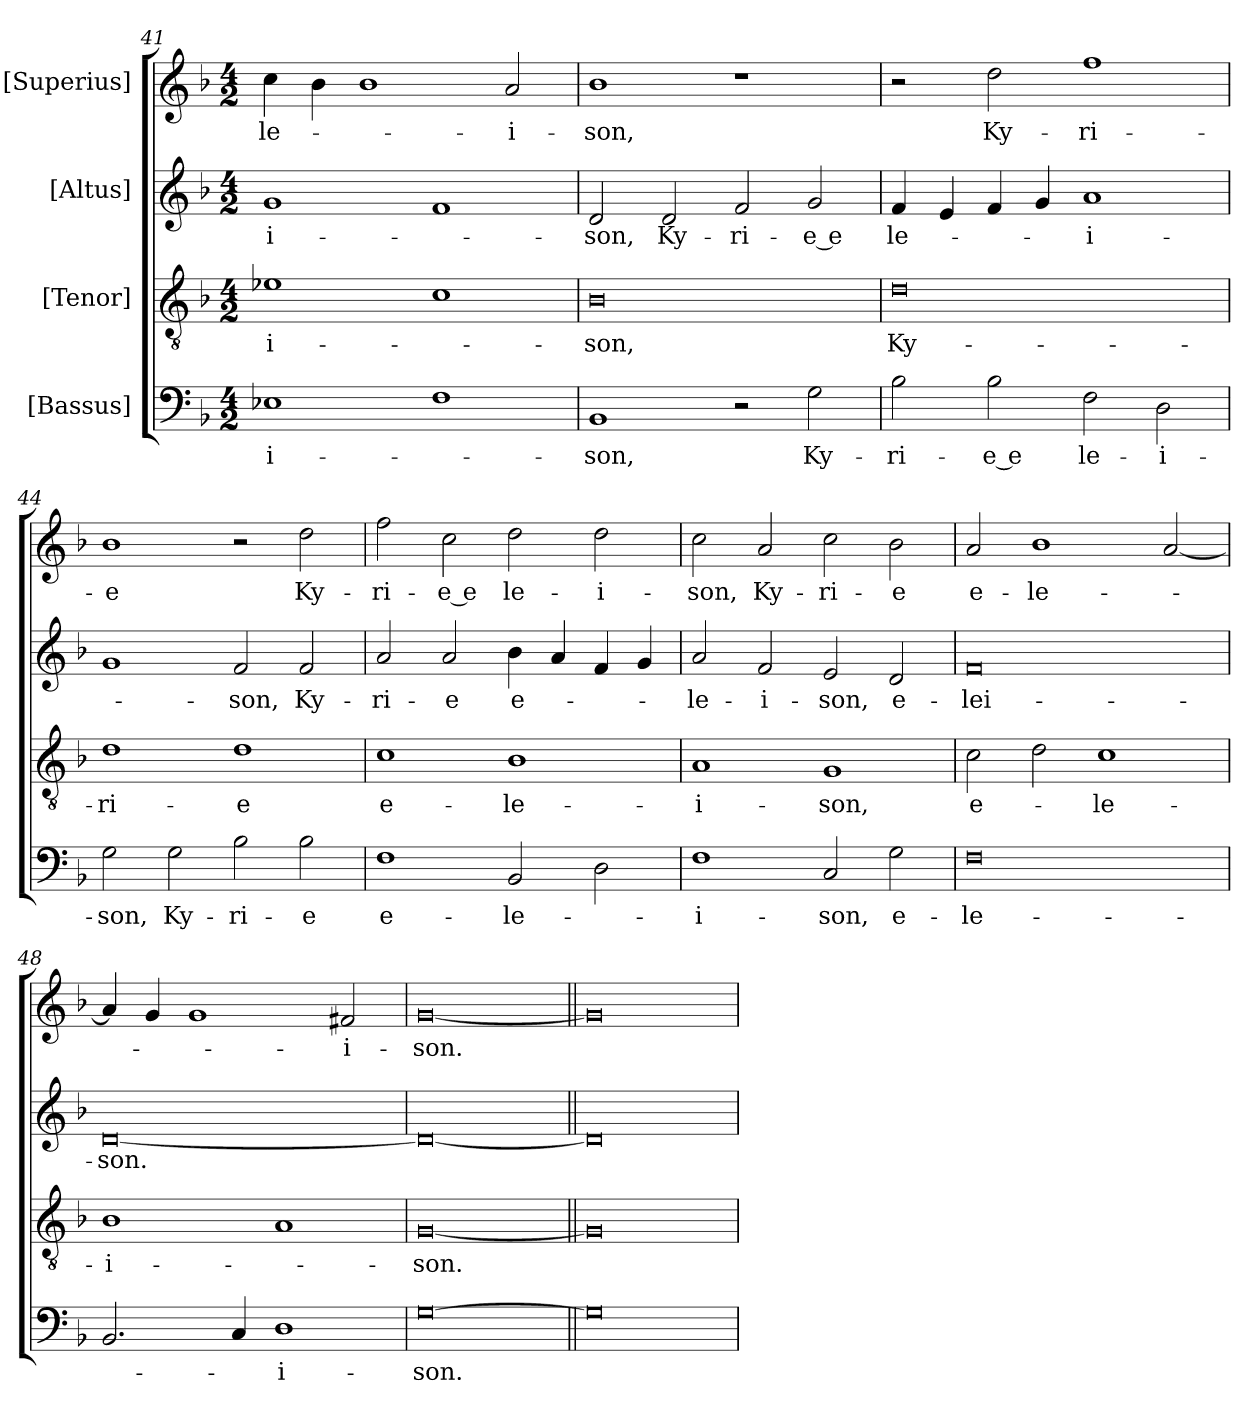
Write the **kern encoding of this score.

**kern	**text	**kern	**text	**kern	**text	**kern	**text
*part4	*part4	*part3	*part3	*part2	*part2	*part1	*part1
*staff4	*staff4	*staff3	*staff3	*staff2	*staff2	*staff1	*staff1
*I"[Bassus]	*	*I"[Tenor]	*	*I"[Altus]	*	*I"[Superius]	*
*clefF4	*	*clefGv2	*	*clefG2	*	*clefG2	*
*k[b-]	*	*k[b-]	*	*k[b-]	*	*k[b-]	*
*M4/2	*	*M4/2	*	*M4/2	*	*M4/2	*
=41	=41	=41	=41	=41	=41	=41	=41
1E-X\	-i-	1e-X\	-i-	1g/	-i-	4cc\	-le-
.	.	.	.	.	.	4b-\	.
.	.	.	.	.	.	1b-\	.
1F\	.	1c\	.	1f/	.	.	.
.	.	.	.	.	.	2a/	-i-
=42	=42	=42	=42	=42	=42	=42	=42
1BB-/	-son,	0B-\	-son,	2d/	-son,	1b-\	-son,
.	.	.	.	2d/	Ky-	.	.
2r	.	.	.	2f/	-ri-	1r	.
2G\	Ky-	.	.	2g/	-e e	.	.
=43	=43	=43	=43	=43	=43	=43	=43
2B-\	-ri-	0d\	Ky-	4f/	-le-	2r	.
.	.	.	.	4e/	.	.	.
2B-\	-e e	.	.	4f/	.	2dd\	Ky-
.	.	.	.	4g/	.	.	.
2F\	-le-	.	.	1a/	-i-	1ff\	-ri-
2D\	-i-	.	.	.	.	.	.
=44	=44	=44	=44	=44	=44	=44	=44
2G\	-son,	1d\	-ri-	1g/	.	1b-\	-e
2G\	Ky-	.	.	.	.	.	.
2B-\	-ri-	1d\	-e	2f/	-son,	2r	.
2B-\	-e	.	.	2f/	Ky-	2dd\	Ky-
=45	=45	=45	=45	=45	=45	=45	=45
1F\	e-	1c\	e-	2a/	-ri-	2ff\	-ri-
.	.	.	.	2a/	-e	2cc\	-e e
2BB-/	-le-	1B-\	-le-	4b-\	e-	2dd\	-le-
.	.	.	.	4a/	.	.	.
2D\	.	.	.	4f/	.	2dd\	-i-
.	.	.	.	4g/	.	.	.
=46	=46	=46	=46	=46	=46	=46	=46
1F\	-i-	1A/	-i-	2a/	-le-	2cc\	-son,
.	.	.	.	2f/	-i-	2a/	Ky-
2C/	-son,	1G/	-son,	2e/	-son,	2cc\	-ri-
2G\	e-	.	.	2d/	e-	2b-\	-e
=47	=47	=47	=47	=47	=47	=47	=47
0F\	-le-	2c\	e-	0f/	-lei-	2a/	e-
.	.	2d\	.	.	.	1b-\	-le-
.	.	1c\	-le-	.	.	.	.
.	.	.	.	.	.	[2a/	.
=48	=48	=48	=48	=48	=48	=48	=48
2.BB-/	.	1B-\	-i-	[0d/	-son.	4a/]	.
.	.	.	.	.	.	4g/	.
.	.	.	.	.	.	1g/	.
4C/	.	.	.	.	.	.	.
1D\	-i-	1A/	.	.	.	.	.
.	.	.	.	.	.	2f#X/	-i-
=49	=49	=49	=49	=49	=49	=49	=49
[0G\	-son.	[0G/	-son.	0d/_	.	[0g/	-son.
=50||	=50||	=50||	=50||	=50||	=50||	=50||	=50||
0G\]	.	0G/]	.	0d/]	.	0g/]	.
=	=	=	=	=	=	=	=
*-	*-	*-	*-	*-	*-	*-	*-
